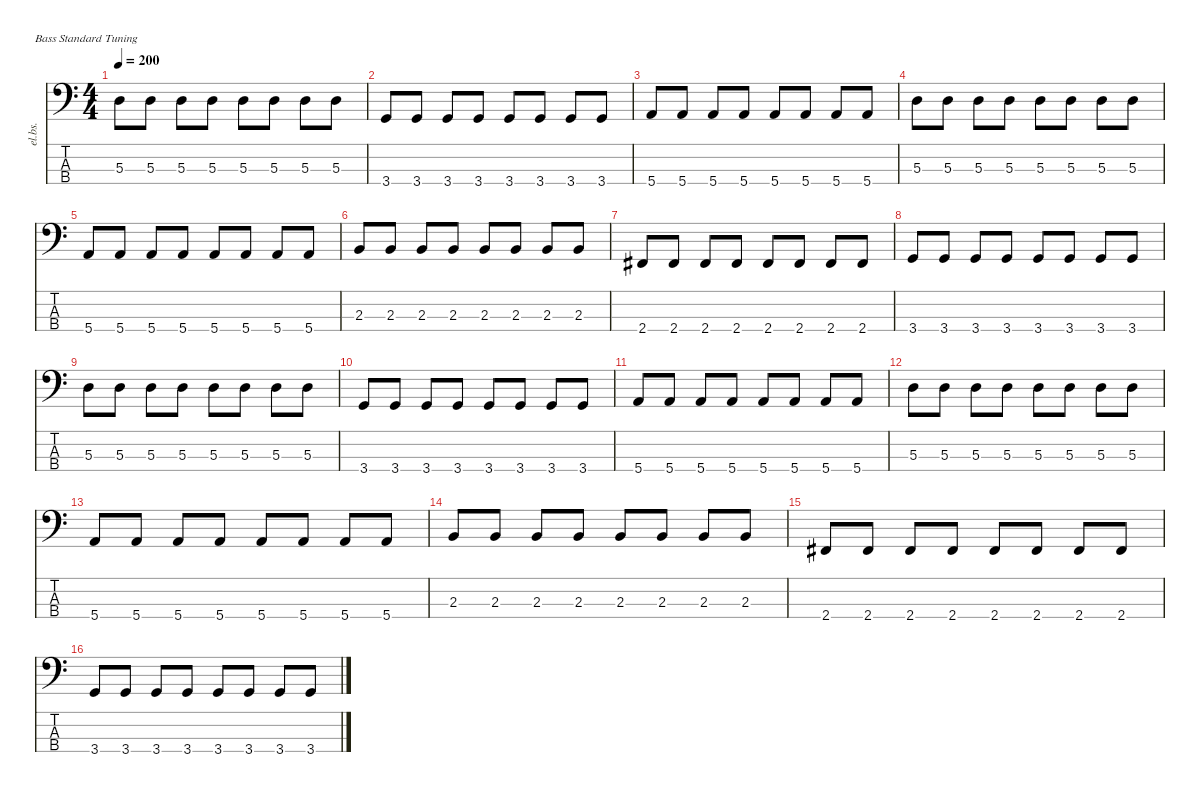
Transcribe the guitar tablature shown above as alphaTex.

\defaultSystemsLayout 4
\hideDynamics
\bracketExtendMode nobrackets
\track ("Track 8" "el.bs.") {instrument electricbassfinger}
\staff {score tabs}
\tuning (G2 D2 A1 E1)
\ts (4 4)
\tempo 200
\clef f4
\ks c
5.3.8{dy f} 5.3.8 5.3.8 5.3.8 5.3.8 5.3.8 5.3.8 5.3.8 |
3.4.8 3.4.8 3.4.8 3.4.8 3.4.8 3.4.8 3.4.8 3.4.8 |
5.4.8 5.4.8 5.4.8 5.4.8 5.4.8 5.4.8 5.4.8 5.4.8 |
5.3.8 5.3.8 5.3.8 5.3.8 5.3.8 5.3.8 5.3.8 5.3.8 |
5.4.8 5.4.8 5.4.8 5.4.8 5.4.8 5.4.8 5.4.8 5.4.8 |
2.3.8 2.3.8 2.3.8 2.3.8 2.3.8 2.3.8 2.3.8 2.3.8 |
2.4{acc #}.8 2.4{acc #}.8 2.4{acc #}.8 2.4{acc #}.8 2.4{acc #}.8 2.4{acc #}.8 2.4{acc #}.8 2.4{acc #}.8 |
3.4.8 3.4.8 3.4.8 3.4.8 3.4.8 3.4.8 3.4.8 3.4.8 |
5.3.8 5.3.8 5.3.8 5.3.8 5.3.8 5.3.8 5.3.8 5.3.8 |
3.4.8 3.4.8 3.4.8 3.4.8 3.4.8 3.4.8 3.4.8 3.4.8 |
5.4.8 5.4.8 5.4.8 5.4.8 5.4.8 5.4.8 5.4.8 5.4.8 |
5.3.8 5.3.8 5.3.8 5.3.8 5.3.8 5.3.8 5.3.8 5.3.8 |
5.4.8 5.4.8 5.4.8 5.4.8 5.4.8 5.4.8 5.4.8 5.4.8 |
2.3.8 2.3.8 2.3.8 2.3.8 2.3.8 2.3.8 2.3.8 2.3.8 |
2.4{acc #}.8 2.4{acc #}.8 2.4{acc #}.8 2.4{acc #}.8 2.4{acc #}.8 2.4{acc #}.8 2.4{acc #}.8 2.4{acc #}.8 |
3.4.8 3.4.8 3.4.8 3.4.8 3.4.8 3.4.8 3.4.8 3.4.8
